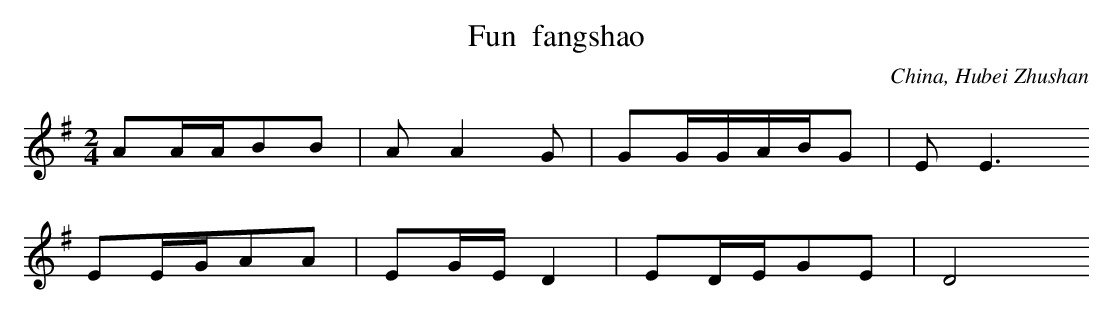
X:1
T: Fun fangshao
O: China, Hubei Zhushan
M: 2/4
L: 1/16
K: G
A2AAB2B2 | A2A4G2 | G2GGABG2 | E2E6
E2EGA2A2 | E2GED4 | E2DEG2E2 | D8
